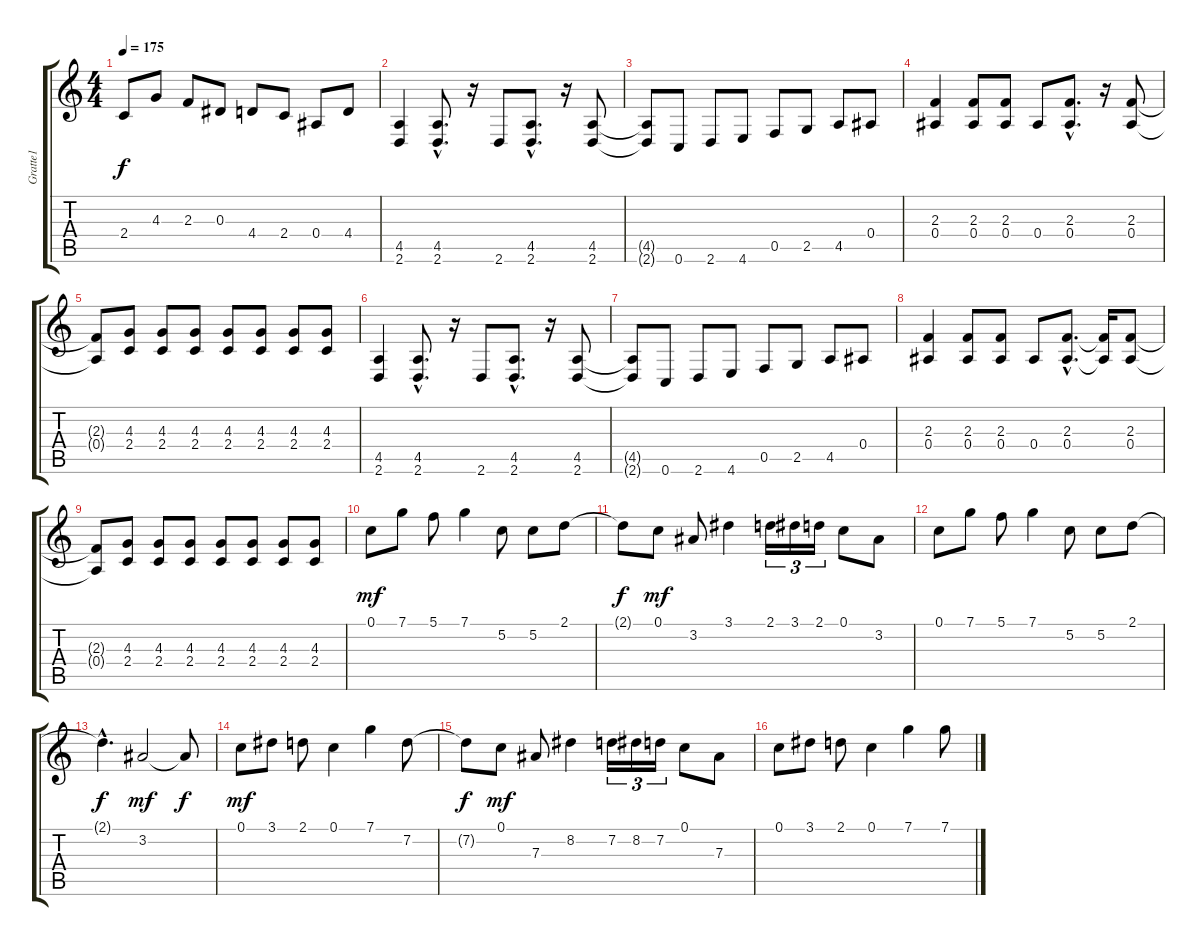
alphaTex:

\track ("Gratte1" "Gratte1") {instrument distortionguitar}
\staff {score tabs}
\tuning (C4 G3 Eb3 Bb2 F2 C2) {hide}
\ts (4 4)
\tempo 175
\clef g2
\ks c
2.4.8{dy f} 4.3.8 2.3.8 0.3.8 4.4.8 2.4.8 0.4.8 4.4.8 |
(4.5 2.6).4 (4.5{hac} 2.6{hac}).8{d} r.16 2.6.8 (4.5{hac} 2.6{hac}).8{d} r.16 (4.5 2.6).8 |
(4.5{t} 2.6{t}).8 0.6.8 2.6.8 4.6.8 0.5.8 2.5.8 4.5.8 0.4.8 |
(2.3 0.4).4 (2.3 0.4).8 (2.3 0.4).8 0.4.8 (2.3{hac} 0.4{hac}).8{d} r.16 (2.3 0.4).8 |
(2.3{t} 0.4{t}).8 (4.3 2.4).8 (4.3 2.4).8 (4.3 2.4).8 (4.3 2.4).8 (4.3 2.4).8 (4.3 2.4).8 (4.3 2.4).8 |
(4.5 2.6).4 (4.5{hac} 2.6{hac}).8{d} r.16 2.6.8 (4.5{hac} 2.6{hac}).8{d} r.16 (4.5 2.6).8 |
(4.5{t} 2.6{t}).8 0.6.8 2.6.8 4.6.8 0.5.8 2.5.8 4.5.8 0.4.8 |
(2.3 0.4).4 (2.3 0.4).8 (2.3 0.4).8 0.4.8 (2.3{hac} 0.4{hac}).8{d} (2.3{t} 0.4{t}).16 (2.3 0.4).8 |
(2.3{t} 0.4{t}).8 (4.3 2.4).8 (4.3 2.4).8 (4.3 2.4).8 (4.3 2.4).8 (4.3 2.4).8 (4.3 2.4).8 (4.3 2.4).8 |
0.1.8{dy mf} 7.1.8 5.1.8 7.1.4 5.2.8 5.2.8 2.1.8 |
2.1{t}.8{dy f} 0.1.8{dy mf} 3.2.8 3.1.4 2.1.16{tu (3 2)} 3.1.16{tu (3 2)} 2.1.16{tu (3 2)} 0.1.8 3.2.8 |
0.1.8 7.1.8 5.1.8 7.1.4 5.2.8 5.2.8 2.1.8 |
2.1{hac t}.4{d dy f} 3.2.2{dy mf} 3.2{t}.8{dy f} |
0.1.8{dy mf} 3.1.8 2.1.8 0.1.4 7.1.4 7.2.8 |
7.2{t}.8{dy f} 0.1.8{dy mf} 7.3.8 8.2.4 7.2.16{tu (3 2)} 8.2.16{tu (3 2)} 7.2.16{tu (3 2)} 0.1.8 7.3.8 |
0.1.8 3.1.8 2.1.8 0.1.4 7.1.4 7.1.8
